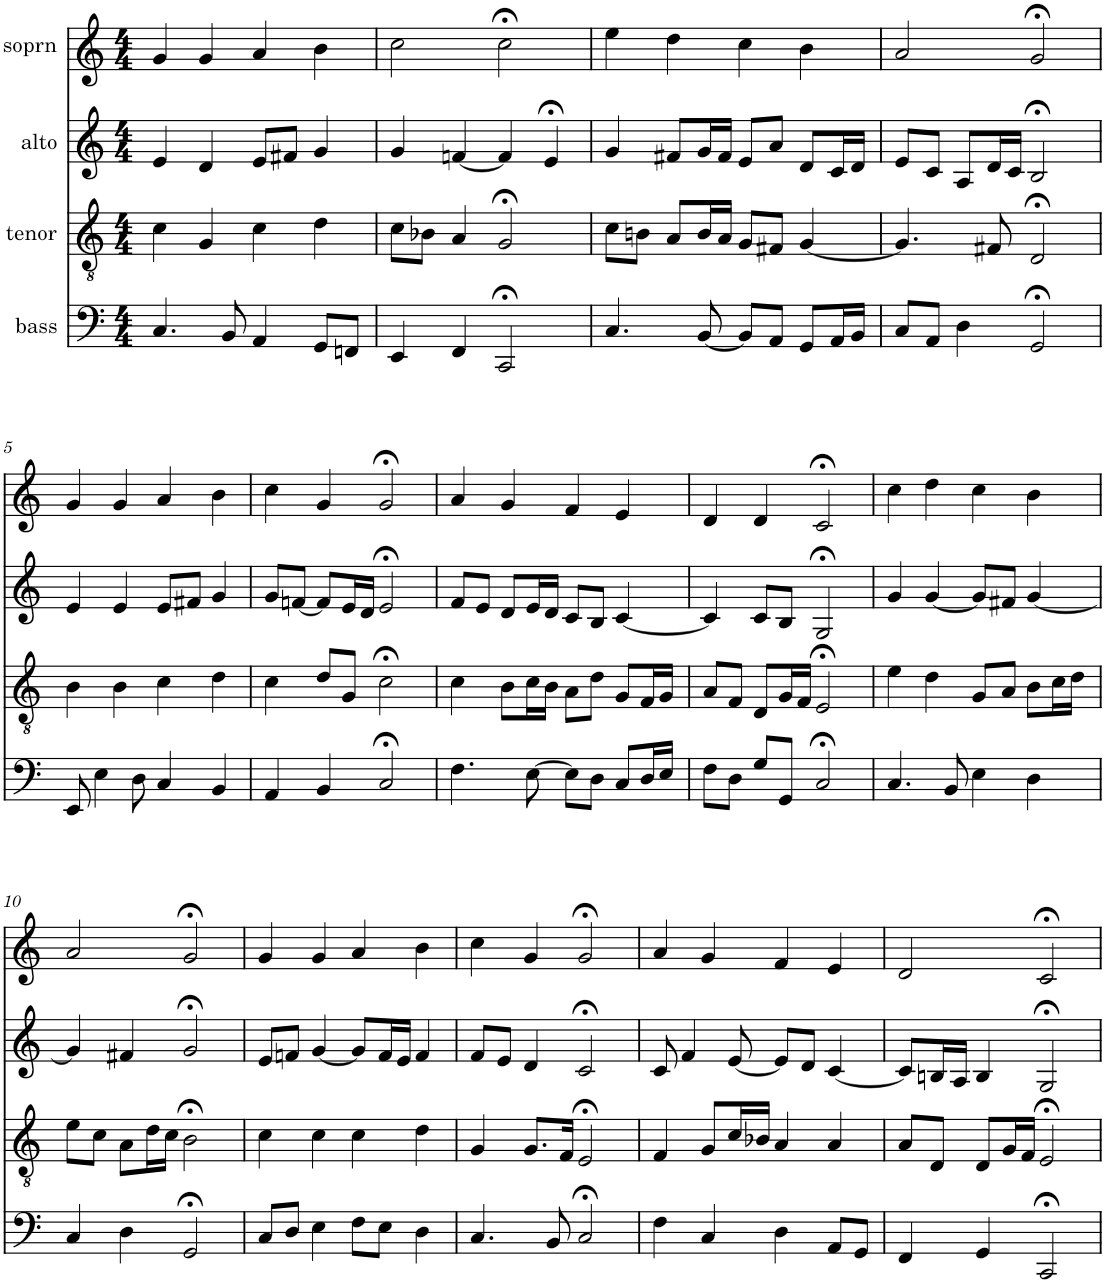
**kern	**kern	**kern	**kern
*part4	*part3	*part2	*part1
*staff4	*staff3	*staff2	*staff1
*I"bass	*I"tenor	*I"alto	*I"soprn
*clefF4	*clefGv2	*clefG2	*clefG2
*k[]	*k[]	*k[]	*k[]
*M4/4	*M4/4	*M4/4	*M4/4
=1	=1	=1	=1
4.C/	4c\	4e/	4g/
.	4G/	4d/	4g/
8BB/	.	.	.
4AA/	4c\	8e/L	4a/
.	.	8f#X/J	.
8GG/L	4d\	4g/	4b\
8FFn/J	.	.	.
=2	=2	=2	=2
4EE/	8c\L	4g/	2cc\
.	8B-X\J	.	.
4FF/	4A/	[4fn/	.
2CC;</	2G;</	4f/]	2cc;<\
.	.	4e;</	.
=3	=3	=3	=3
4.C/	8c\L	4g/	4ee\
.	8Bn\J	.	.
.	8A/L	8f#X/L	4dd\
[8BB/	16B/L	16g/L	.
.	16A/JJ	16f#/JJ	.
8BB/L]	8G/L	8e/L	4cc\
8AA/J	8F#X/J	8a/J	.
8GG/L	[4G/	8d/L	4b\
16AA/L	.	16c/L	.
16BB/JJ	.	16d/JJ	.
=4	=4	=4	=4
8C/L	4.G/]	8e/L	2a/
8AA/J	.	8c/J	.
4D\	.	8A/L	.
.	8F#X/	16d/L	.
.	.	16c/JJ	.
2GG;</	2D;</	2B;</	2g;</
!!LO:LB:g=z
=5	=5	=5	=5
8EE/	4B\	4e/	4g/
4E\	.	.	.
.	4B\	4e/	4g/
8D\	.	.	.
4C/	4c\	8e/L	4a/
.	.	8f#X/J	.
4BB/	4d\	4g/	4b\
=6	=6	=6	=6
4AA/	4c\	8g/L	4cc\
.	.	[8fn/J	.
4BB/	8d/L	8f/L]	4g/
.	8G/J	16e/L	.
.	.	16d/JJ	.
2C;</	2c;<\	2e;</	2g;</
=7	=7	=7	=7
4.F\	4c\	8f/L	4a/
.	.	8e/J	.
.	8B\L	8d/L	4g/
[8E\	16c\L	16e/L	.
.	16B\JJ	16d/JJ	.
8E\L]	8A\L	8c/L	4f/
8D\J	8d\J	8B/J	.
8C/L	8G/L	[4c/	4e/
16D/L	16F/L	.	.
16E/JJ	16G/JJ	.	.
=8	=8	=8	=8
8F\L	8A/L	4c/]	4d/
8D\J	8F/J	.	.
8G/L	8D/L	8c/L	4d/
8GG/J	16G/L	8B/J	.
.	16F/JJ	.	.
2C;</	2E;</	2G;</	2c;</
=9	=9	=9	=9
4.C/	4e\	4g/	4cc\
.	4d\	[4g/	4dd\
8BB/	.	.	.
4E\	8G/L	8g/L]	4cc\
.	8A/J	8f#X/J	.
4D\	8B\L	[4g/	4b\
.	16c\L	.	.
.	16d\JJ	.	.
!!LO:LB:g=z
=10	=10	=10	=10
4C/	8e\L	4g/]	2a/
.	8c\J	.	.
4D\	8A\L	4f#X/	.
.	16d\L	.	.
.	16c\JJ	.	.
2GG;</	2B;<\	2g;</	2g;</
=11	=11	=11	=11
8C/L	4c\	8e/L	4g/
8D/J	.	8fn/J	.
4E\	4c\	[4g/	4g/
8F\L	4c\	8g/L]	4a/
8E\J	.	16f/L	.
.	.	16e/JJ	.
4D\	4d\	4f/	4b\
=12	=12	=12	=12
4.C/	4G/	8f/L	4cc\
.	.	8e/J	.
.	8.G/L	4d/	4g/
8BB/	.	.	.
.	16F/Jk	.	.
2C;</	2E;</	2c;</	2g;</
=13	=13	=13	=13
4F\	4F/	8c/	4a/
.	.	4f/	.
4C/	8G/L	.	4g/
.	16c/L	[8e/	.
.	16B-X/JJ	.	.
4D\	4A/	8e/L]	4f/
.	.	8d/J	.
8AA/L	4A/	[4c/	4e/
8GG/J	.	.	.
=14	=14	=14	=14
4FF/	8A/L	8c/L]	2d/
.	8D/J	16Bn/L	.
.	.	16A/JJ	.
4GG/	8D/L	4B/	.
.	16G/L	.	.
.	16F/JJ	.	.
2CC;</	2E;</	2G;</	2c;</
=	=	=	=
*-	*-	*-	*-
